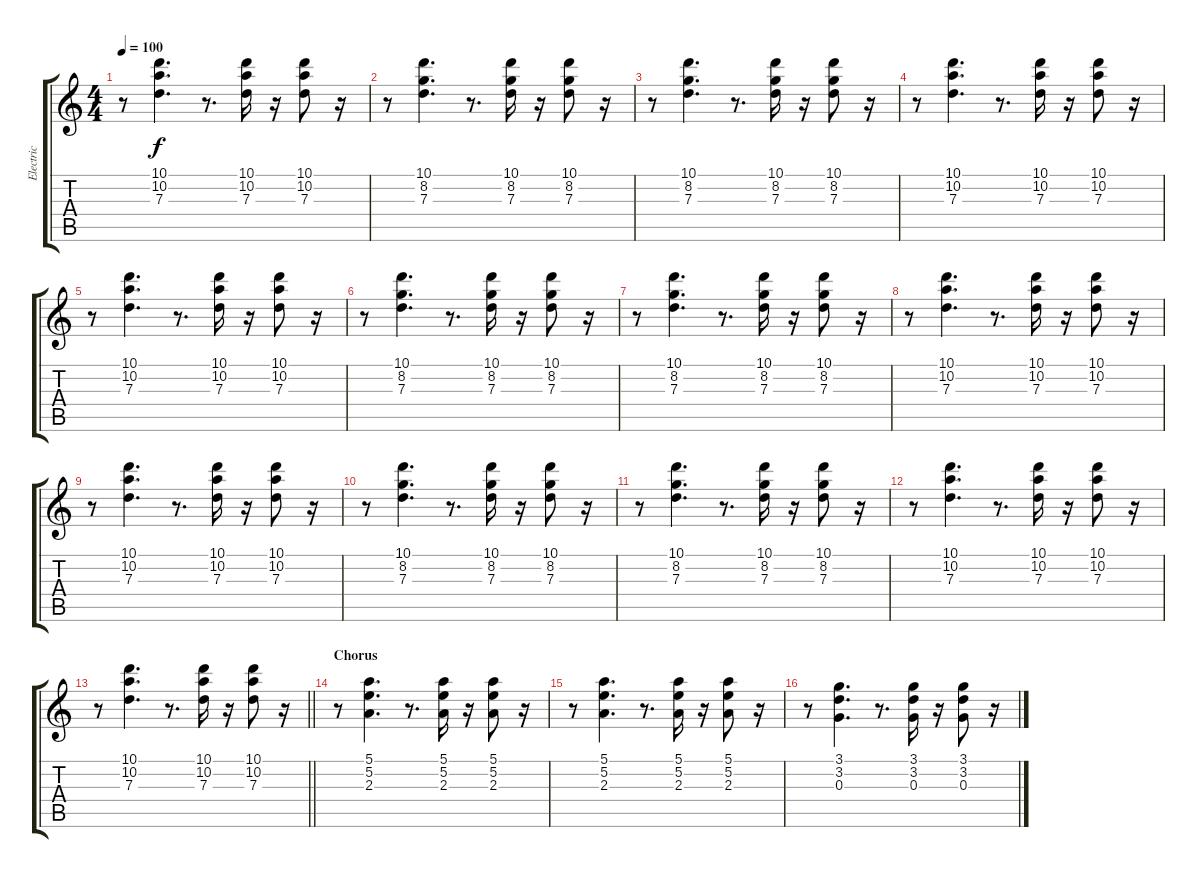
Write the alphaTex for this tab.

\track ("Electric" "Electric") {instrument overdrivenguitar}
\staff {score tabs}
\tuning (E4 B3 G3 D3 A2 E2) {hide}
\ts (4 4)
\tempo 100
\clef g2
\ks c
r.8{dy f} (10.1 10.2 7.3).4{d} r.8{d} (10.1 10.2 7.3).16 r.16 (10.1 10.2 7.3).8 r.16 |
r.8 (10.1 8.2 7.3).4{d} r.8{d} (10.1 8.2 7.3).16 r.16 (10.1 8.2 7.3).8 r.16 |
r.8 (10.1 8.2 7.3).4{d} r.8{d} (10.1 8.2 7.3).16 r.16 (10.1 8.2 7.3).8 r.16 |
r.8 (10.1 10.2 7.3).4{d} r.8{d} (10.1 10.2 7.3).16 r.16 (10.1 10.2 7.3).8 r.16 |
r.8 (10.1 10.2 7.3).4{d} r.8{d} (10.1 10.2 7.3).16 r.16 (10.1 10.2 7.3).8 r.16 |
r.8 (10.1 8.2 7.3).4{d} r.8{d} (10.1 8.2 7.3).16 r.16 (10.1 8.2 7.3).8 r.16 |
r.8 (10.1 8.2 7.3).4{d} r.8{d} (10.1 8.2 7.3).16 r.16 (10.1 8.2 7.3).8 r.16 |
r.8 (10.1 10.2 7.3).4{d} r.8{d} (10.1 10.2 7.3).16 r.16 (10.1 10.2 7.3).8 r.16 |
r.8 (10.1 10.2 7.3).4{d} r.8{d} (10.1 10.2 7.3).16 r.16 (10.1 10.2 7.3).8 r.16 |
r.8 (10.1 8.2 7.3).4{d} r.8{d} (10.1 8.2 7.3).16 r.16 (10.1 8.2 7.3).8 r.16 |
r.8 (10.1 8.2 7.3).4{d} r.8{d} (10.1 8.2 7.3).16 r.16 (10.1 8.2 7.3).8 r.16 |
r.8 (10.1 10.2 7.3).4{d} r.8{d} (10.1 10.2 7.3).16 r.16 (10.1 10.2 7.3).8 r.16 |
\barLineRight lightlight
r.8 (10.1 10.2 7.3).4{d} r.8{d} (10.1 10.2 7.3).16 r.16 (10.1 10.2 7.3).8 r.16 |
\section ("" "Chorus")
r.8 (5.1 5.2 2.3).4{d} r.8{d} (5.1 5.2 2.3).16 r.16 (5.1 5.2 2.3).8 r.16 |
r.8 (5.1 5.2 2.3).4{d} r.8{d} (5.1 5.2 2.3).16 r.16 (5.1 5.2 2.3).8 r.16 |
r.8 (3.1 3.2 0.3).4{d} r.8{d} (3.1 3.2 0.3).16 r.16 (3.1 3.2 0.3).8 r.16
